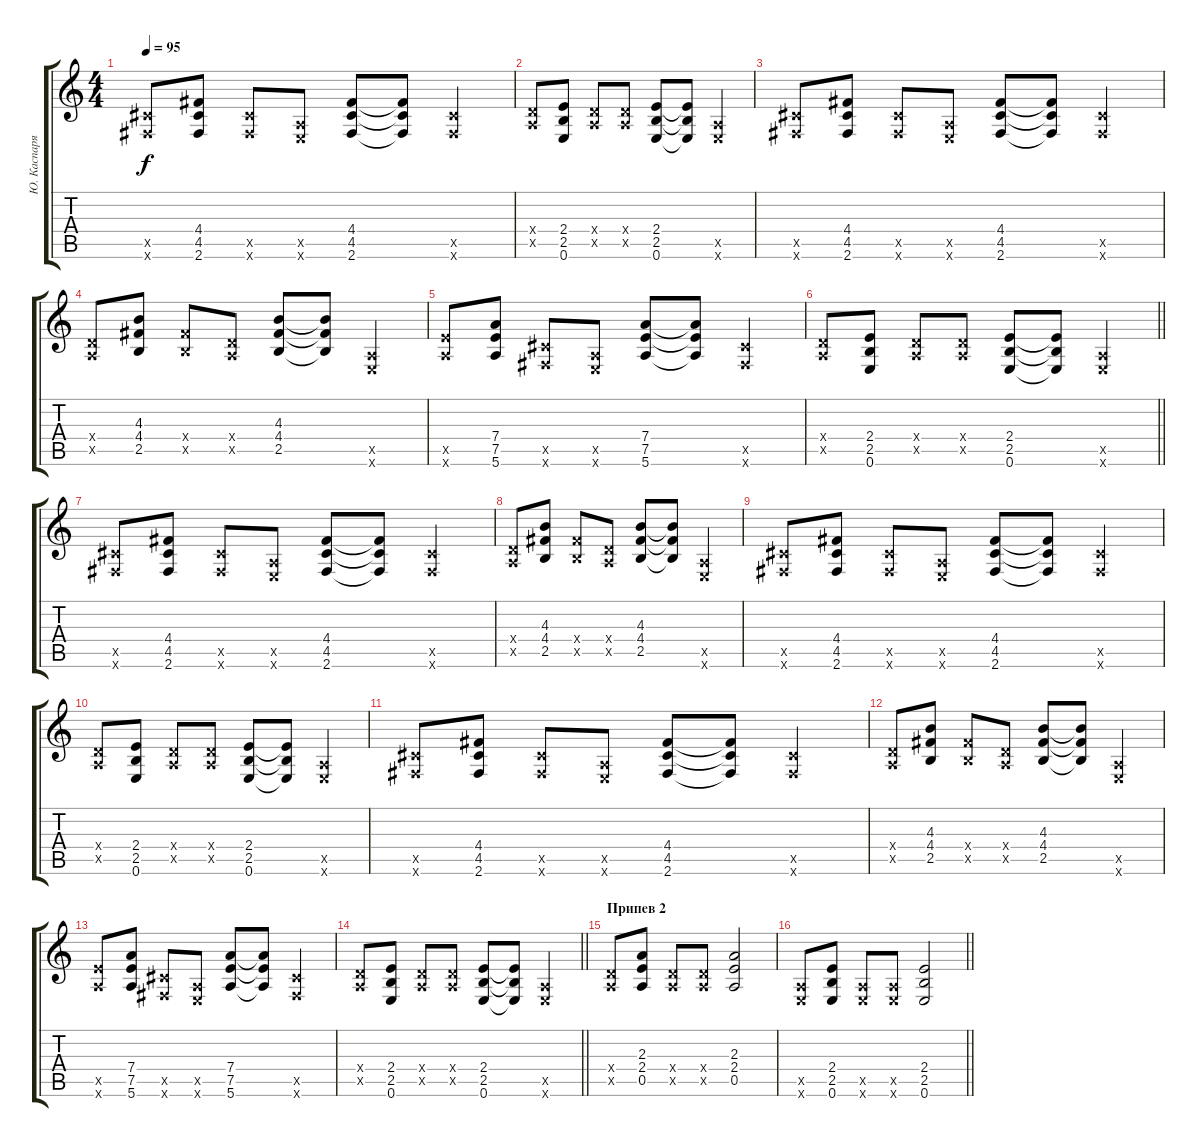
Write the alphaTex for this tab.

\track ("Ю. Каспарян (доп. гитара)" "Ю. Каспаря") {instrument distortionguitar}
\staff {score tabs}
\tuning (E4 B3 G3 D3 A2 E2) {hide}
\ts (4 4)
\tempo 95
\clef g2
\ks c
(4.5{x} 2.6{x}).8{dy f} (4.4 4.5 2.6).8 (4.5{x} 2.6{x}).8 (0.5{x} 0.6{x}).8 (4.4 4.5 2.6).8 (4.4{t} 4.5{t} 2.6{t}).8 (4.5{x} 2.6{x}).4 |
(0.4{x} 0.5{x}).8 (2.4 2.5 0.6).8 (0.4{x} 0.5{x}).8 (0.4{x} 0.5{x}).8 (2.4 2.5 0.6).8 (2.4{t} 2.5{t} 0.6{t}).8 (0.5{x} 0.6{x}).4 |
(4.5{x} 2.6{x}).8 (4.4 4.5 2.6).8 (4.5{x} 2.6{x}).8 (0.5{x} 0.6{x}).8 (4.4 4.5 2.6).8 (4.4{t} 4.5{t} 2.6{t}).8 (4.5{x} 2.6{x}).4 |
(0.4{x} 0.5{x}).8 (4.3 4.4 2.5).8 (4.4{x} 2.5{x}).8 (0.4{x} 0.5{x}).8 (4.3 4.4 2.5).8 (4.3{t} 4.4{t} 2.5{t}).8 (0.5{x} 0.6{x}).4 |
(7.5{x} 5.6{x}).8 (7.4 7.5 5.6).8 (4.5{x} 2.6{x}).8 (0.5{x} 0.6{x}).8 (7.4 7.5 5.6).8 (7.4{t} 7.5{t} 5.6{t}).8 (4.5{x} 2.6{x}).4 |
\barLineRight lightlight
(0.4{x} 0.5{x}).8 (2.4 2.5 0.6).8 (0.4{x} 0.5{x}).8 (0.4{x} 0.5{x}).8 (2.4 2.5 0.6).8 (2.4{t} 2.5{t} 0.6{t}).8 (0.5{x} 0.6{x}).4 |
(4.5{x} 2.6{x}).8 (4.4 4.5 2.6).8 (4.5{x} 2.6{x}).8 (0.5{x} 0.6{x}).8 (4.4 4.5 2.6).8 (4.4{t} 4.5{t} 2.6{t}).8 (4.5{x} 2.6{x}).4 |
(0.4{x} 0.5{x}).8 (4.3 4.4 2.5).8 (4.4{x} 2.5{x}).8 (0.4{x} 0.5{x}).8 (4.3 4.4 2.5).8 (4.3{t} 4.4{t} 2.5{t}).8 (0.5{x} 0.6{x}).4 |
(4.5{x} 2.6{x}).8 (4.4 4.5 2.6).8 (4.5{x} 2.6{x}).8 (0.5{x} 0.6{x}).8 (4.4 4.5 2.6).8 (4.4{t} 4.5{t} 2.6{t}).8 (4.5{x} 2.6{x}).4 |
(0.4{x} 0.5{x}).8 (2.4 2.5 0.6).8 (0.4{x} 0.5{x}).8 (0.4{x} 0.5{x}).8 (2.4 2.5 0.6).8 (2.4{t} 2.5{t} 0.6{t}).8 (0.5{x} 0.6{x}).4 |
(4.5{x} 2.6{x}).8 (4.4 4.5 2.6).8 (4.5{x} 2.6{x}).8 (0.5{x} 0.6{x}).8 (4.4 4.5 2.6).8 (4.4{t} 4.5{t} 2.6{t}).8 (4.5{x} 2.6{x}).4 |
(0.4{x} 0.5{x}).8 (4.3 4.4 2.5).8 (4.4{x} 2.5{x}).8 (0.4{x} 0.5{x}).8 (4.3 4.4 2.5).8 (4.3{t} 4.4{t} 2.5{t}).8 (0.5{x} 0.6{x}).4 |
(7.5{x} 5.6{x}).8 (7.4 7.5 5.6).8 (4.5{x} 2.6{x}).8 (0.5{x} 0.6{x}).8 (7.4 7.5 5.6).8 (7.4{t} 7.5{t} 5.6{t}).8 (4.5{x} 2.6{x}).4 |
\barLineRight lightlight
(0.4{x} 0.5{x}).8 (2.4 2.5 0.6).8 (0.4{x} 0.5{x}).8 (0.4{x} 0.5{x}).8 (2.4 2.5 0.6).8 (2.4{t} 2.5{t} 0.6{t}).8 (0.5{x} 0.6{x}).4 |
\section ("" "Припев 2")
(0.4{x} 0.5{x}).8 (2.3 2.4 0.5).8 (0.4{x} 0.5{x}).8 (0.4{x} 0.5{x}).8 (2.3 2.4 0.5).2 |
\barLineRight lightlight
(0.5{x} 0.6{x}).8 (2.4 2.5 0.6).8 (0.5{x} 0.6{x}).8 (0.5{x} 0.6{x}).8 (2.4 2.5 0.6).2
